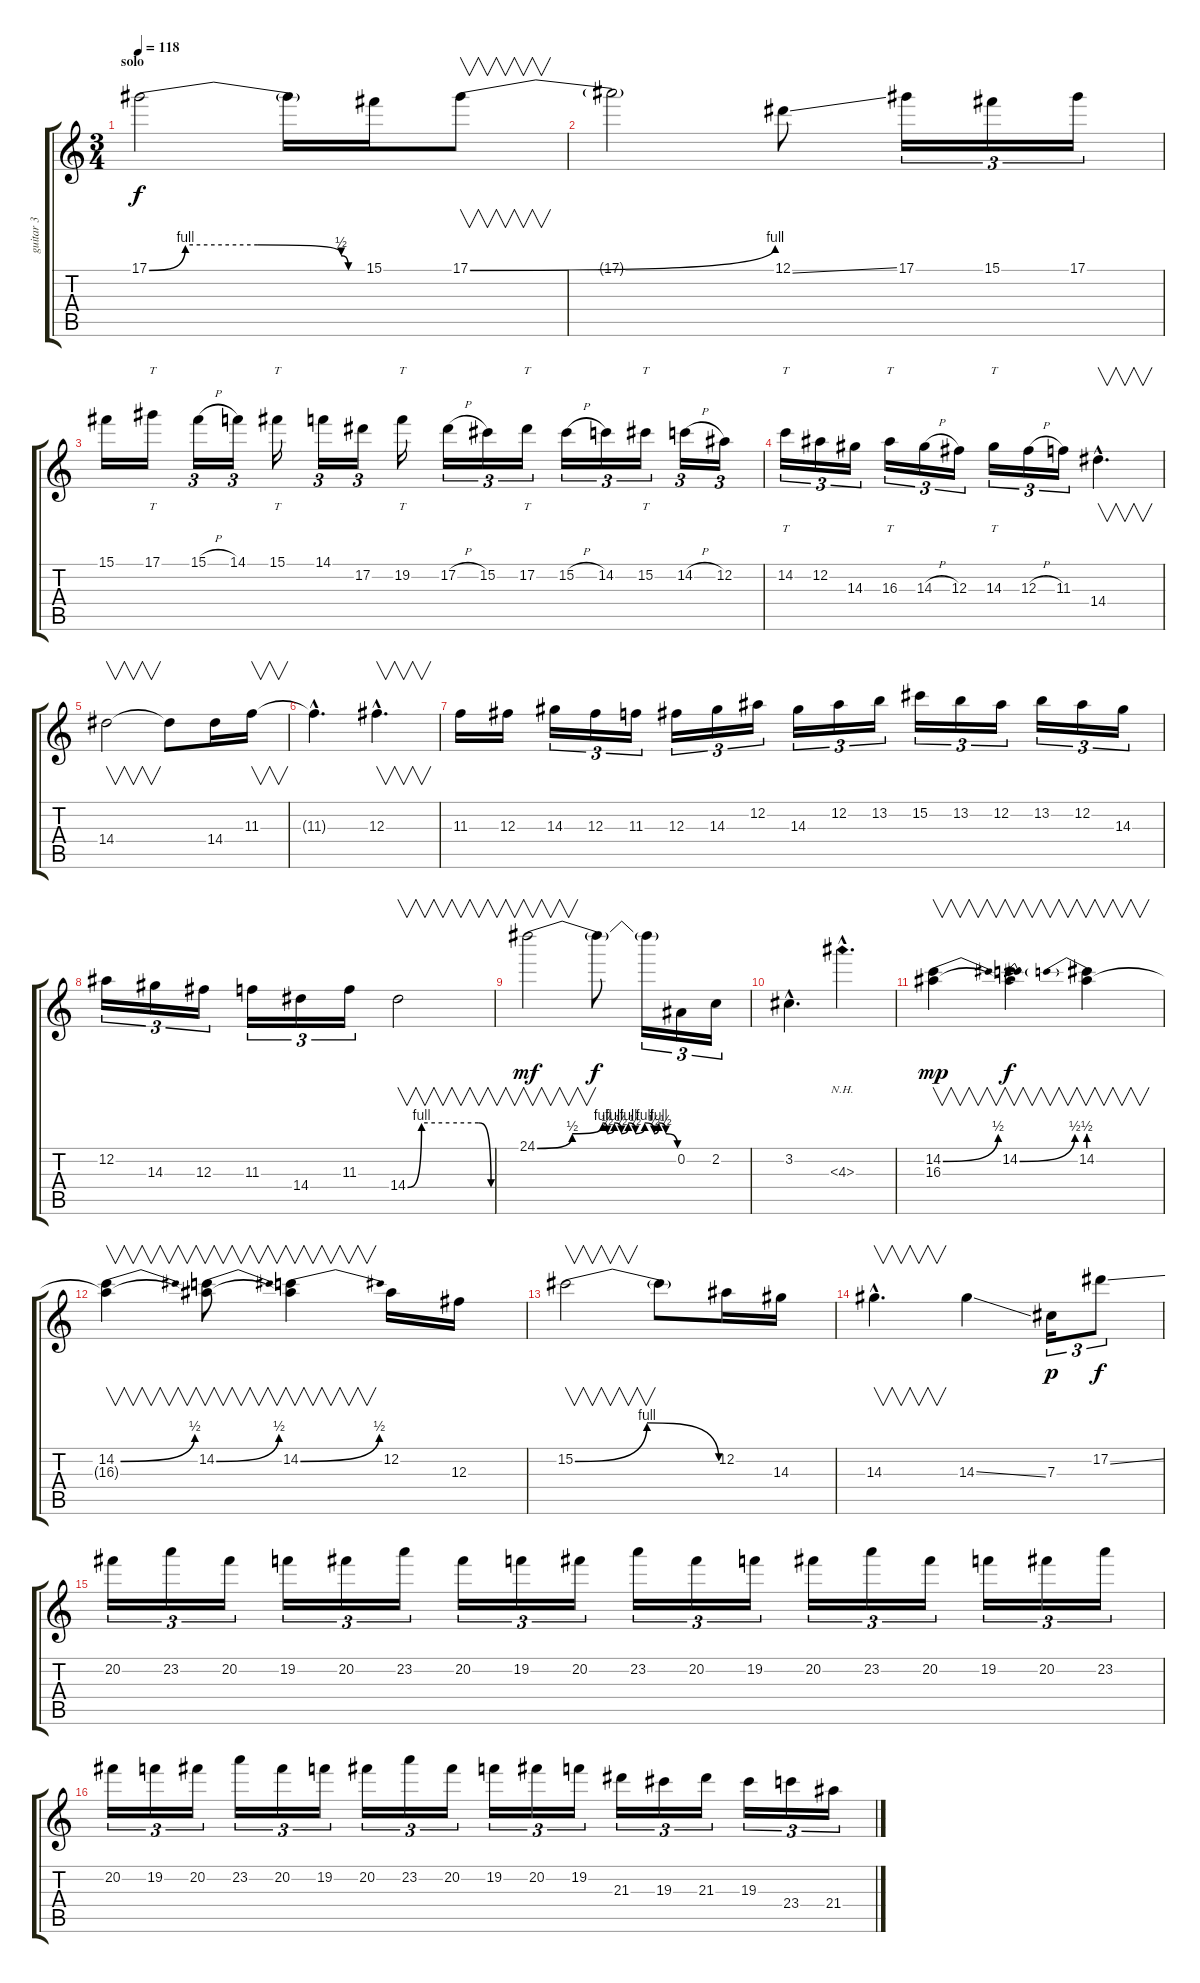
\track ("guitar 3" "guitar 3") {instrument distortionguitar}
\staff {score tabs}
\tuning (Eb4 Bb3 Gb3 Db3 Ab2 Eb2) {hide}
\ts (3 4)
\section ("" "solo")
\tempo 118
\clef g2
\ks c
17.1{be (custom 0 0 10 4 30 4 53 2 55 0 60 0)}.2{dy f volume 12} 17.1{t}.16 15.1.16 17.1{be (bend 0 0 60 4)}.8{v} |
17.1{t}.2 12.1{ss}.8 17.1.16{tu (3 2)} 15.1.16{tu (3 2)} 17.1.16{tu (3 2)} |
15.1.16 17.1.16{tt} 15.1{h}.16{tu (3 2)} 14.1.16{tu (3 2)} 15.1.16{tt} 14.1.16{tu (3 2)} 17.2.16{tu (3 2)} 19.2.16{tt} 17.2{h}.16{tu (3 2)} 15.2.16{tu (3 2)} 17.2.16{tt tu (3 2)} 15.2{h}.16{tu (3 2)} 14.2.16{tu (3 2)} 15.2.16{tt tu (3 2)} 14.2{h}.16{tu (3 2)} 12.2.16{tu (3 2)} |
14.2.16{tt tu (3 2)} 12.2.16{tu (3 2)} 14.3.16{tu (3 2)} 16.3.16{tt tu (3 2)} 14.3{h}.16{tu (3 2)} 12.3.16{tu (3 2)} 14.3.16{tt tu (3 2)} 12.3{h}.16{tu (3 2)} 11.3.16{tu (3 2)} 14.4{hac}.4{v d} |
14.4.2{v} 14.4{t}.8 14.4.16 11.3.16{v} |
11.3{hac t}.4{d} 12.3{hac}.4{v d} |
\section ("" "")
11.3.16 12.3.16 14.3.16{tu (3 2)} 12.3.16{tu (3 2)} 11.3.16{tu (3 2)} 12.3.16{tu (3 2)} 14.3.16{tu (3 2)} 12.2.16{tu (3 2)} 14.3.16{tu (3 2)} 12.2.16{tu (3 2)} 13.2.16{tu (3 2)} 15.2.16{tu (3 2)} 13.2.16{tu (3 2)} 12.2.16{tu (3 2)} 13.2.16{tu (3 2)} 12.2.16{tu (3 2)} 14.3.16{tu (3 2)} |
12.2.16{tu (3 2)} 14.3.16{tu (3 2)} 12.3.16{tu (3 2)} 11.3.16{tu (3 2)} 14.4.16{tu (3 2)} 11.3.16{tu (3 2)} 14.4{be (custom 0 0 10 4 30 4 51 4 60 0)}.2{v} |
24.1{be (custom 0 0 15 2 28 4 30 2 33 4 36 2 39 4 42 2 46 4 50 2 52 4 55 2 60 0)}.2{v dy mf} 24.1{t}.8{dy f} 24.1{t}.16{tu (3 2)} 0.2.16{tu (3 2)} 2.2.16{tu (3 2)} |
3.2{hac}.4{d} 4.3{nh hac}.4{d} |
(14.2{be (bend 0 0 60 2)} 16.3).4{v dy mp} (14.2{be (bend 0 0 60 2)} 16.3{t}).4{v dy f} (14.2{be (prebend 0 2 60 2)} 16.3{t}).4{v} |
(14.2{be (bend 0 0 60 2)} 16.3{t}).4{v} (14.2{be (bend 0 0 60 2)} 16.3{t}).8{v} (14.2{be (bend 0 0 60 2)} 16.3{t}).4{v} 12.2.16 12.3.16 |
15.2{be (bendrelease 0 0 10 4 45 4 60 0)}.2{v} 15.2{t}.8 12.2.16 14.3.16 |
14.3{hac}.4{v d} 14.3{ss}.4 7.3.16{tu (3 2) dy p} 17.2{ss}.8{tu (3 2) dy f} |
\section ("" "")
20.2.16{tu (3 2)} 23.2.16{tu (3 2)} 20.2.16{tu (3 2)} 19.2.16{tu (3 2)} 20.2.16{tu (3 2)} 23.2.16{tu (3 2)} 20.2.16{tu (3 2)} 19.2.16{tu (3 2)} 20.2.16{tu (3 2)} 23.2.16{tu (3 2)} 20.2.16{tu (3 2)} 19.2.16{tu (3 2)} 20.2.16{tu (3 2)} 23.2.16{tu (3 2)} 20.2.16{tu (3 2)} 19.2.16{tu (3 2)} 20.2.16{tu (3 2)} 23.2.16{tu (3 2)} |
20.2.16{tu (3 2)} 19.2.16{tu (3 2)} 20.2.16{tu (3 2)} 23.2.16{tu (3 2)} 20.2.16{tu (3 2)} 19.2.16{tu (3 2)} 20.2.16{tu (3 2)} 23.2.16{tu (3 2)} 20.2.16{tu (3 2)} 19.2.16{tu (3 2)} 20.2.16{tu (3 2)} 19.2.16{tu (3 2)} 21.3.16{tu (3 2)} 19.3.16{tu (3 2)} 21.3.16{tu (3 2)} 19.3.16{tu (3 2)} 23.4.16{tu (3 2)} 21.4.16{tu (3 2)}
